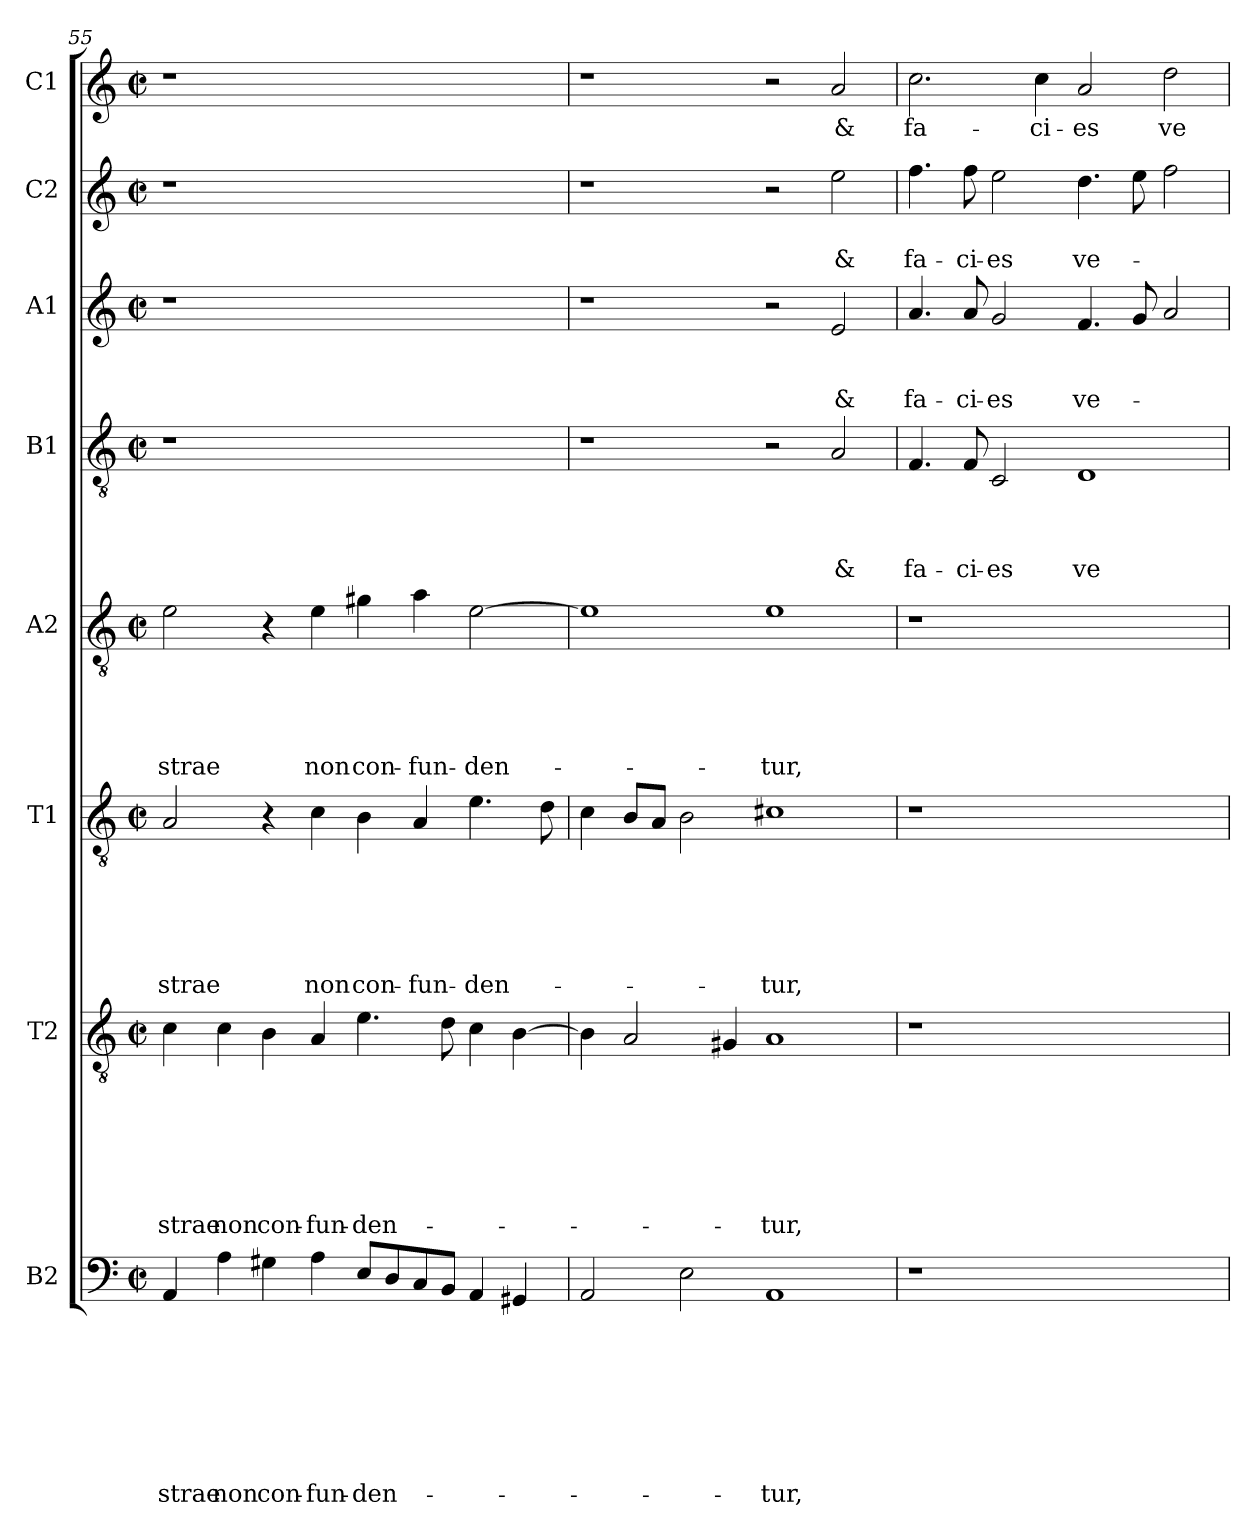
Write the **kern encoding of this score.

**kern	**text	**text	**text	**text	**text	**text	**text	**text	**kern	**text	**text	**text	**text	**text	**text	**text	**kern	**text	**text	**text	**text	**text	**text	**kern	**text	**text	**text	**text	**text	**kern	**text	**text	**text	**text	**kern	**text	**text	**text	**kern	**text	**text	**kern	**text
*part8	*part8	*part8	*part8	*part8	*part8	*part8	*part8	*part8	*part7	*part7	*part7	*part7	*part7	*part7	*part7	*part7	*part6	*part6	*part6	*part6	*part6	*part6	*part6	*part5	*part5	*part5	*part5	*part5	*part5	*part4	*part4	*part4	*part4	*part4	*part3	*part3	*part3	*part3	*part2	*part2	*part2	*part1	*part1
*staff8	*staff8	*staff8	*staff8	*staff8	*staff8	*staff8	*staff8	*staff8	*staff7	*staff7	*staff7	*staff7	*staff7	*staff7	*staff7	*staff7	*staff6	*staff6	*staff6	*staff6	*staff6	*staff6	*staff6	*staff5	*staff5	*staff5	*staff5	*staff5	*staff5	*staff4	*staff4	*staff4	*staff4	*staff4	*staff3	*staff3	*staff3	*staff3	*staff2	*staff2	*staff2	*staff1	*staff1
*I"B2	*	*	*	*	*	*	*	*	*I"T2	*	*	*	*	*	*	*	*I"T1	*	*	*	*	*	*	*I"A2	*	*	*	*	*	*I"B1	*	*	*	*	*I"A1	*	*	*	*I"C2	*	*	*I"C1	*
!!LO:PB:g=z
*clefF4	*	*	*	*	*	*	*	*	*clefGv2	*	*	*	*	*	*	*	*clefGv2	*	*	*	*	*	*	*clefGv2	*	*	*	*	*	*clefGv2	*	*	*	*	*clefG2	*	*	*	*clefG2	*	*	*clefG2	*
*k[]	*	*	*	*	*	*	*	*	*k[]	*	*	*	*	*	*	*	*k[]	*	*	*	*	*	*	*k[]	*	*	*	*	*	*k[]	*	*	*	*	*k[]	*	*	*	*k[]	*	*	*k[]	*
*C:	*	*	*	*	*	*	*	*	*C:	*	*	*	*	*	*	*	*C:	*	*	*	*	*	*	*C:	*	*	*	*	*	*C:	*	*	*	*	*C:	*	*	*	*C:	*	*	*C:	*
*M2/2	*	*	*	*	*	*	*	*	*M2/2	*	*	*	*	*	*	*	*M2/2	*	*	*	*	*	*	*M2/2	*	*	*	*	*	*M2/2	*	*	*	*	*M2/2	*	*	*	*M2/2	*	*	*M2/2	*
*met(c|)	*	*	*	*	*	*	*	*	*met(c|)	*	*	*	*	*	*	*	*met(c|)	*	*	*	*	*	*	*met(c|)	*	*	*	*	*	*met(c|)	*	*	*	*	*met(c|)	*	*	*	*met(c|)	*	*	*met(c|)	*
=55	=55	=55	=55	=55	=55	=55	=55	=55	=55	=55	=55	=55	=55	=55	=55	=55	=55	=55	=55	=55	=55	=55	=55	=55	=55	=55	=55	=55	=55	=55	=55	=55	=55	=55	=55	=55	=55	=55	=55	=55	=55	=55	=55
!	!	!	!	!	!	!	!	!LO:LY:b	!	!	!	!	!	!	!	!LO:LY:b	!	!	!	!	!	!	!LO:LY:b	!	!	!	!	!	!LO:LY:b	!	!	!	!	!	!	!	!	!	!	!	!	!	!
4AA/	.	.	.	.	.	.	.	-strae	4c\	.	.	.	.	.	.	-strae	2A/	.	.	.	.	.	-strae	2e\	.	.	.	.	-strae	1r	.	.	.	.	1r	.	.	.	1r	.	.	1r	.
!	!	!	!	!	!	!	!	!LO:LY:b	!	!	!	!	!	!	!	!LO:LY:b	!	!	!	!	!	!	!	!	!	!	!	!	!	!	!	!	!	!	!	!	!	!	!	!	!	!	!
4A\	.	.	.	.	.	.	.	non	4c\	.	.	.	.	.	.	non	.	.	.	.	.	.	.	.	.	.	.	.	.	.	.	.	.	.	.	.	.	.	.	.	.	.	.
!	!	!	!	!	!	!	!	!LO:LY:b	!	!	!	!	!	!	!	!LO:LY:b	!	!	!	!	!	!	!	!	!	!	!	!	!	!	!	!	!	!	!	!	!	!	!	!	!	!	!
4G#X\	.	.	.	.	.	.	.	con-	4B\	.	.	.	.	.	.	con-	4r	.	.	.	.	.	.	4r	.	.	.	.	.	.	.	.	.	.	.	.	.	.	.	.	.	.	.
!	!	!	!	!	!	!	!	!LO:LY:b	!	!	!	!	!	!	!	!LO:LY:b	!	!	!	!	!	!	!LO:LY:b	!	!	!	!	!	!LO:LY:b	!	!	!	!	!	!	!	!	!	!	!	!	!	!
4A\	.	.	.	.	.	.	.	-fun-	4A/	.	.	.	.	.	.	-fun-	4c\	.	.	.	.	.	non	4e\	.	.	.	.	non	.	.	.	.	.	.	.	.	.	.	.	.	.	.
!	!	!	!	!	!	!	!	!LO:LY:b	!	!	!	!	!	!	!	!LO:LY:b	!	!	!	!	!	!	!LO:LY:b	!	!	!	!	!	!LO:LY:b	!	!	!	!	!	!	!	!	!	!	!	!	!	!
8E/L	.	.	.	.	.	.	.	-den-	4.e\	.	.	.	.	.	.	-den-	4B\	.	.	.	.	.	con-	4g#X\	.	.	.	.	con-	1ryy	.	.	.	.	1ryy	.	.	.	1ryy	.	.	1ryy	.
8D/	.	.	.	.	.	.	.	.	.	.	.	.	.	.	.	.	.	.	.	.	.	.	.	.	.	.	.	.	.	.	.	.	.	.	.	.	.	.	.	.	.	.	.
!	!	!	!	!	!	!	!	!	!	!	!	!	!	!	!	!	!	!	!	!	!	!	!LO:LY:b	!	!	!	!	!	!LO:LY:b	!	!	!	!	!	!	!	!	!	!	!	!	!	!
8C/	.	.	.	.	.	.	.	.	.	.	.	.	.	.	.	.	4A/	.	.	.	.	.	-fun-	4a\	.	.	.	.	-fun-	.	.	.	.	.	.	.	.	.	.	.	.	.	.
8BB/J	.	.	.	.	.	.	.	.	8d\	.	.	.	.	.	.	.	.	.	.	.	.	.	.	.	.	.	.	.	.	.	.	.	.	.	.	.	.	.	.	.	.	.	.
!	!	!	!	!	!	!	!	!	!	!	!	!	!	!	!	!	!	!	!	!	!	!	!LO:LY:b	!	!	!	!	!	!LO:LY:b	!	!	!	!	!	!	!	!	!	!	!	!	!	!
4AA/	.	.	.	.	.	.	.	.	4c\	.	.	.	.	.	.	.	4.e\	.	.	.	.	.	-den-	[2e\	.	.	.	.	-den-	.	.	.	.	.	.	.	.	.	.	.	.	.	.
4GG#X/	.	.	.	.	.	.	.	.	[4B\	.	.	.	.	.	.	.	.	.	.	.	.	.	.	.	.	.	.	.	.	.	.	.	.	.	.	.	.	.	.	.	.	.	.
.	.	.	.	.	.	.	.	.	.	.	.	.	.	.	.	.	8d\	.	.	.	.	.	.	.	.	.	.	.	.	.	.	.	.	.	.	.	.	.	.	.	.	.	.
=56	=56	=56	=56	=56	=56	=56	=56	=56	=56	=56	=56	=56	=56	=56	=56	=56	=56	=56	=56	=56	=56	=56	=56	=56	=56	=56	=56	=56	=56	=56	=56	=56	=56	=56	=56	=56	=56	=56	=56	=56	=56	=56	=56
2AA/	.	.	.	.	.	.	.	.	4B\]	.	.	.	.	.	.	.	4c\	.	.	.	.	.	.	1e]	.	.	.	.	.	1r	.	.	.	.	1r	.	.	.	1r	.	.	1r	.
.	.	.	.	.	.	.	.	.	2A/	.	.	.	.	.	.	.	8B/L	.	.	.	.	.	.	.	.	.	.	.	.	.	.	.	.	.	.	.	.	.	.	.	.	.	.
.	.	.	.	.	.	.	.	.	.	.	.	.	.	.	.	.	8A/J	.	.	.	.	.	.	.	.	.	.	.	.	.	.	.	.	.	.	.	.	.	.	.	.	.	.
2E\	.	.	.	.	.	.	.	.	.	.	.	.	.	.	.	.	2B\	.	.	.	.	.	.	.	.	.	.	.	.	.	.	.	.	.	.	.	.	.	.	.	.	.	.
.	.	.	.	.	.	.	.	.	4G#X/	.	.	.	.	.	.	.	.	.	.	.	.	.	.	.	.	.	.	.	.	.	.	.	.	.	.	.	.	.	.	.	.	.	.
!	!	!	!	!	!	!	!	!LO:LY:b	!	!	!	!	!	!	!	!LO:LY:b	!	!	!	!	!	!	!LO:LY:b	!	!	!	!	!	!LO:LY:b	!	!	!	!	!	!	!	!	!	!	!	!	!	!
1AA	.	.	.	.	.	.	.	-tur,	1A	.	.	.	.	.	.	-tur,	1c#X	.	.	.	.	.	-tur,	1e	.	.	.	.	-tur,	2r	.	.	.	.	2r	.	.	.	2r	.	.	2r	.
!	!	!	!	!	!	!	!	!	!	!	!	!	!	!	!	!	!	!	!	!	!	!	!	!	!	!	!	!	!	!	!	!	!	!LO:LY:b	!	!	!	!LO:LY:b	!	!	!LO:LY:b	!	!LO:LY:b
.	.	.	.	.	.	.	.	.	.	.	.	.	.	.	.	.	.	.	.	.	.	.	.	.	.	.	.	.	.	2A/	.	.	.	&	2e/	.	.	&	2ee\	.	&	2a/	&
=57	=57	=57	=57	=57	=57	=57	=57	=57	=57	=57	=57	=57	=57	=57	=57	=57	=57	=57	=57	=57	=57	=57	=57	=57	=57	=57	=57	=57	=57	=57	=57	=57	=57	=57	=57	=57	=57	=57	=57	=57	=57	=57	=57
!	!	!	!	!	!	!	!	!	!	!	!	!	!	!	!	!	!	!	!	!	!	!	!	!	!	!	!	!	!	!	!	!	!	!LO:LY:b	!	!	!	!LO:LY:b	!	!	!LO:LY:b	!	!LO:LY:b
1r	.	.	.	.	.	.	.	.	1r	.	.	.	.	.	.	.	1r	.	.	.	.	.	.	1r	.	.	.	.	.	4.F/	.	.	.	fa-	4.a/	.	.	fa-	4.ff\	.	fa-	2.cc\	fa-
!	!	!	!	!	!	!	!	!	!	!	!	!	!	!	!	!	!	!	!	!	!	!	!	!	!	!	!	!	!	!	!	!	!	!LO:LY:b	!	!	!	!LO:LY:b	!	!	!LO:LY:b	!	!
.	.	.	.	.	.	.	.	.	.	.	.	.	.	.	.	.	.	.	.	.	.	.	.	.	.	.	.	.	.	8F/	.	.	.	-ci-	8a/	.	.	-ci-	8ff\	.	-ci-	.	.
!	!	!	!	!	!	!	!	!	!	!	!	!	!	!	!	!	!	!	!	!	!	!	!	!	!	!	!	!	!	!	!	!	!	!LO:LY:b	!	!	!	!LO:LY:b	!	!	!LO:LY:b	!	!
.	.	.	.	.	.	.	.	.	.	.	.	.	.	.	.	.	.	.	.	.	.	.	.	.	.	.	.	.	.	2C/	.	.	.	-es	2g/	.	.	-es	2ee\	.	-es	.	.
!	!	!	!	!	!	!	!	!	!	!	!	!	!	!	!	!	!	!	!	!	!	!	!	!	!	!	!	!	!	!	!	!	!	!	!	!	!	!	!	!	!	!	!LO:LY:b
.	.	.	.	.	.	.	.	.	.	.	.	.	.	.	.	.	.	.	.	.	.	.	.	.	.	.	.	.	.	.	.	.	.	.	.	.	.	.	.	.	.	4cc\	-ci-
!	!	!	!	!	!	!	!	!	!	!	!	!	!	!	!	!	!	!	!	!	!	!	!	!	!	!	!	!	!	!	!	!	!	!LO:LY:b	!	!	!	!LO:LY:b	!	!	!LO:LY:b	!	!LO:LY:b
1ryy	.	.	.	.	.	.	.	.	1ryy	.	.	.	.	.	.	.	1ryy	.	.	.	.	.	.	1ryy	.	.	.	.	.	1D	.	.	.	ve-	4.f/	.	.	ve-	4.dd\	.	ve-	2a/	-es
.	.	.	.	.	.	.	.	.	.	.	.	.	.	.	.	.	.	.	.	.	.	.	.	.	.	.	.	.	.	.	.	.	.	.	8g/	.	.	.	8ee\	.	.	.	.
!	!	!	!	!	!	!	!	!	!	!	!	!	!	!	!	!	!	!	!	!	!	!	!	!	!	!	!	!	!	!	!	!	!	!	!	!	!	!	!	!	!	!	!LO:LY:b
.	.	.	.	.	.	.	.	.	.	.	.	.	.	.	.	.	.	.	.	.	.	.	.	.	.	.	.	.	.	.	.	.	.	.	2a/	.	.	.	2ff\	.	.	2dd\	ve-
=	=	=	=	=	=	=	=	=	=	=	=	=	=	=	=	=	=	=	=	=	=	=	=	=	=	=	=	=	=	=	=	=	=	=	=	=	=	=	=	=	=	=	=
*-	*-	*-	*-	*-	*-	*-	*-	*-	*-	*-	*-	*-	*-	*-	*-	*-	*-	*-	*-	*-	*-	*-	*-	*-	*-	*-	*-	*-	*-	*-	*-	*-	*-	*-	*-	*-	*-	*-	*-	*-	*-	*-	*-
